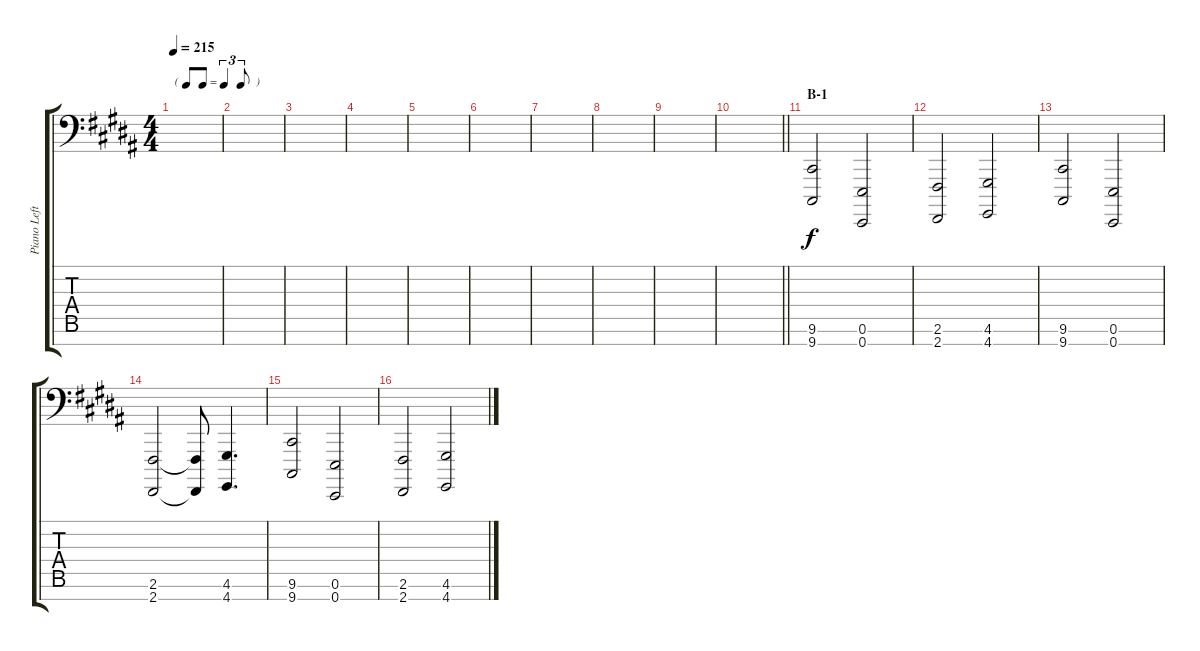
\track ("Piano Left (Kotobuki Tsumugi)" "Piano Left") {instrument acousticgrandpiano}
\staff {score tabs}
\tuning (E4 B3 G3 D3 A2 E1 E0) {hide}
\ts (4 4)
\tf triplet8th
\tempo 215
\clef f4
\ks b
|
|
|
|
|
|
|
|
|
\barLineRight lightlight
|
\section ("" "B-1")
(9.6 9.7).2 (0.6 0.7).2 |
(2.6 2.7).2 (4.6 4.7).2 |
(9.6 9.7).2 (0.6 0.7).2 |
(2.6 2.7).2 (2.6{t} 2.7{t}).8 (4.6 4.7).4{d} |
(9.6 9.7).2 (0.6 0.7).2 |
(2.6 2.7).2 (4.6 4.7).2
